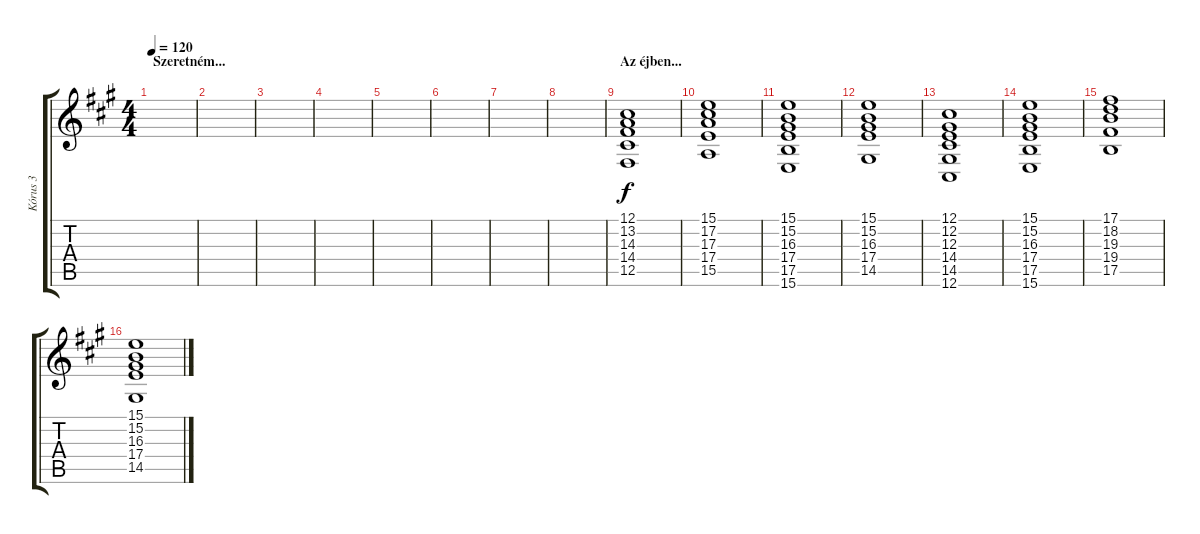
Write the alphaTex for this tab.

\track ("Kórus 3" "Kórus 3") {instrument choiraahs}
\staff {score tabs}
\tuning (Db4 Ab3 E3 B2 Gb2 Db2) {hide}
\ts (4 4)
\section ("" "Szeretném...")
\tempo 120
\clef g2
\ks a
|
|
|
|
|
|
|
|
\section ("" "Az éjben...")
(12.1 13.2 14.3 14.4 12.5).1 |
(15.1 17.2 17.3 17.4 15.5).1 |
(15.1 15.2 16.3 17.4 17.5 15.6).1 |
(15.1 15.2 16.3 17.4 14.5).1 |
(12.1 12.2 12.3 14.4 14.5 12.6).1 |
(15.1 15.2 16.3 17.4 17.5 15.6).1 |
(17.1 18.2 19.3 19.4 17.5).1 |
(15.1 15.2 16.3 17.4 14.5).1
